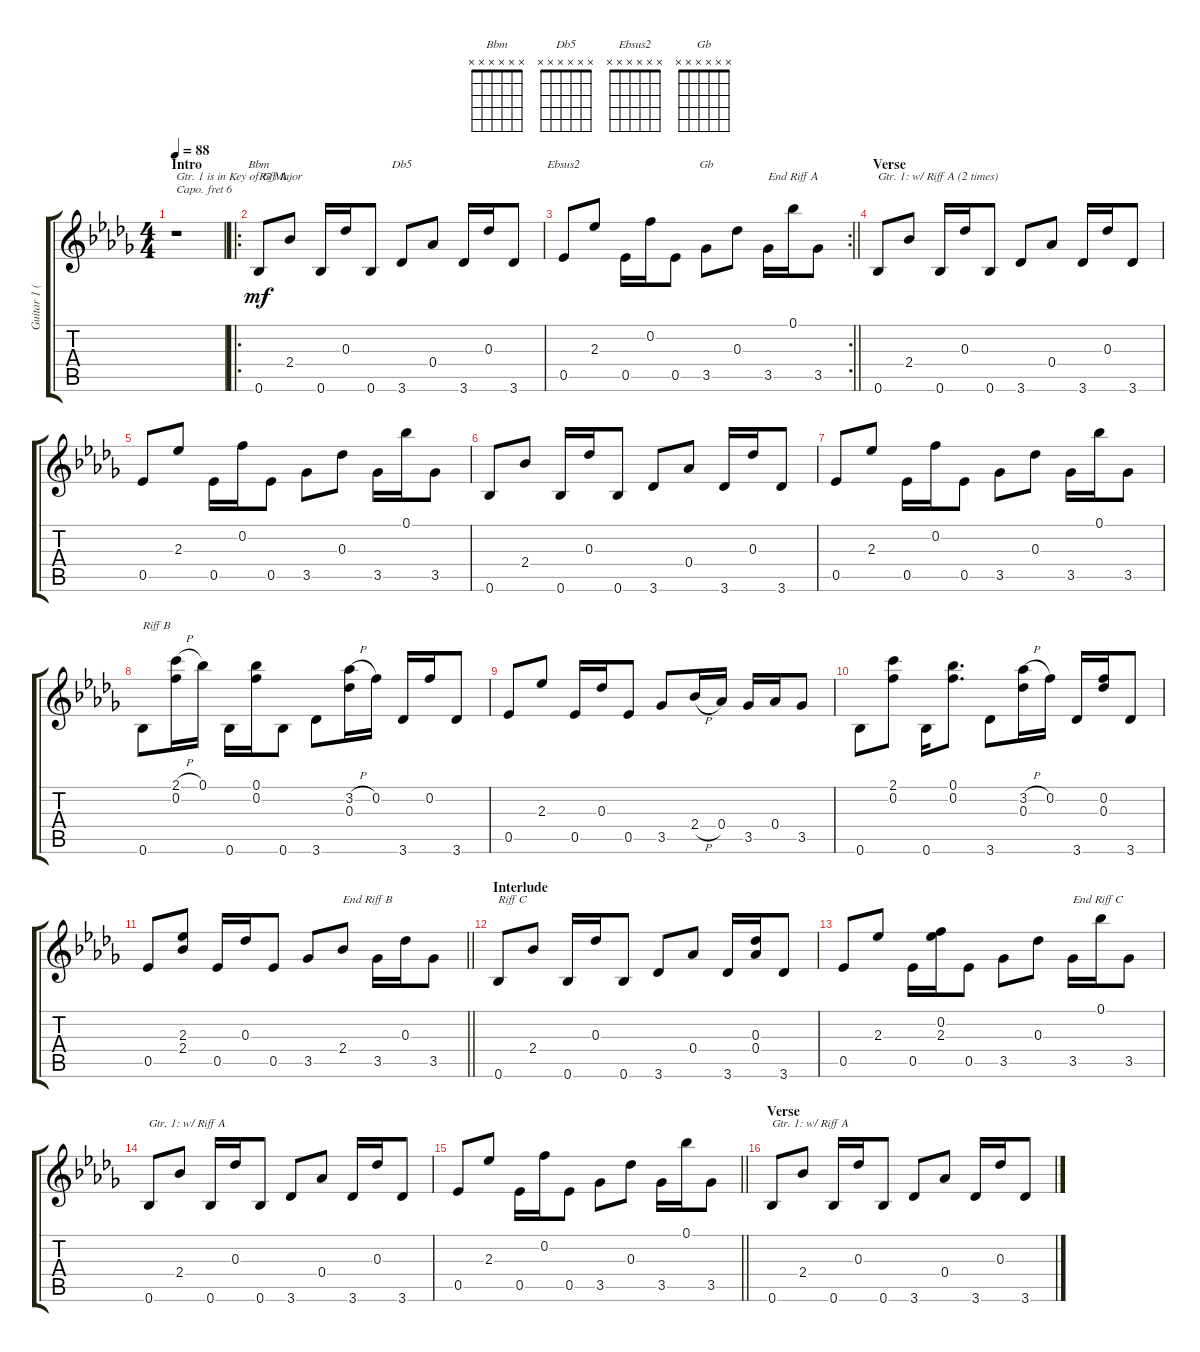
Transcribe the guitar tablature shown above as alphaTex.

\track ("Guitar 1 (acous.)" "Guitar 1 (") {instrument acousticguitarsteel}
\staff {score tabs}
\capo 6
\tuning (E4 B3 G3 D3 A2 E2) {hide}
\chord ("Bbm" x x x x x x)
\chord ("Db5" x x x x x x)
\chord ("Ebsus2" x x x x x x)
\chord ("Gb" x x x x x x)
\ts (4 4)
\section ("" "Intro")
\tempo 88
\clef g2
\ks bbminor
r.1{txt "Gtr. 1 is in Key of G Major" dy mf instrument acousticguitarsteel} |
\ro
0.6.8{ch "Bbm" txt "Riff A"} 2.4.8 0.6.16 0.3.16 0.6.8 3.6.8{ch "Db5"} 0.4.8 3.6.16 0.3.16 3.6.8 |
\rc 2
\barLineRight lightlight
0.5.8{ch "Ebsus2"} 2.3.8 0.5.16 0.2.16 0.5.8 3.5.8{ch "Gb"} 0.3.8 3.5.16{txt "End Riff A"} 0.1.16 3.5.8 |
\section ("" "Verse")
0.6.8{txt "Gtr. 1: w/ Riff A (2 times)"} 2.4.8 0.6.16 0.3.16 0.6.8 3.6.8 0.4.8 3.6.16 0.3.16 3.6.8 |
0.5.8 2.3.8 0.5.16 0.2.16 0.5.8 3.5.8 0.3.8 3.5.16 0.1.16 3.5.8 |
0.6.8 2.4.8 0.6.16 0.3.16 0.6.8 3.6.8 0.4.8 3.6.16 0.3.16 3.6.8 |
0.5.8 2.3.8 0.5.16 0.2.16 0.5.8 3.5.8 0.3.8 3.5.16 0.1.16 3.5.8 |
0.6.8{txt "Riff B"} (2.1{h} 0.2).16 0.1.16 0.6.16 (0.1 0.2).16 0.6.8 3.6.8 (3.2{h} 0.3).16 0.2.16 3.6.16 0.2.16 3.6.8 |
0.5.8 2.3.8 0.5.16 0.3.16 0.5.8 3.5.8 2.4{h}.16 0.4.16 3.5.16 0.4.16 3.5.8 |
0.6.8 (2.1 0.2).8 0.6.16 (0.1 0.2).8{d} 3.6.8 (3.2{h} 0.3).16 0.2.16 3.6.16 (0.2 0.3).16 3.6.8 |
\barLineRight lightlight
0.5.8 (2.3 2.4).8 0.5.16 0.3.16 0.5.8 3.5.8 2.4.8{txt "End Riff B"} 3.5.16 0.3.16 3.5.8 |
\section ("" "Interlude")
0.6.8{txt "Riff C"} 2.4.8 0.6.16 0.3.16 0.6.8 3.6.8 0.4.8 3.6.16 (0.3 0.4).16 3.6.8 |
0.5.8 2.3.8 0.5.16 (0.2 2.3).16 0.5.8 3.5.8 0.3.8 3.5.16{txt "End Riff C"} 0.1.16 3.5.8 |
0.6.8{txt "Gtr. 1: w/ Riff A"} 2.4.8 0.6.16 0.3.16 0.6.8 3.6.8 0.4.8 3.6.16 0.3.16 3.6.8 |
\barLineRight lightlight
0.5.8 2.3.8 0.5.16 0.2.16 0.5.8 3.5.8 0.3.8 3.5.16 0.1.16 3.5.8 |
\section ("" "Verse")
0.6.8{txt "Gtr. 1: w/ Riff A"} 2.4.8 0.6.16 0.3.16 0.6.8 3.6.8 0.4.8 3.6.16 0.3.16 3.6.8
